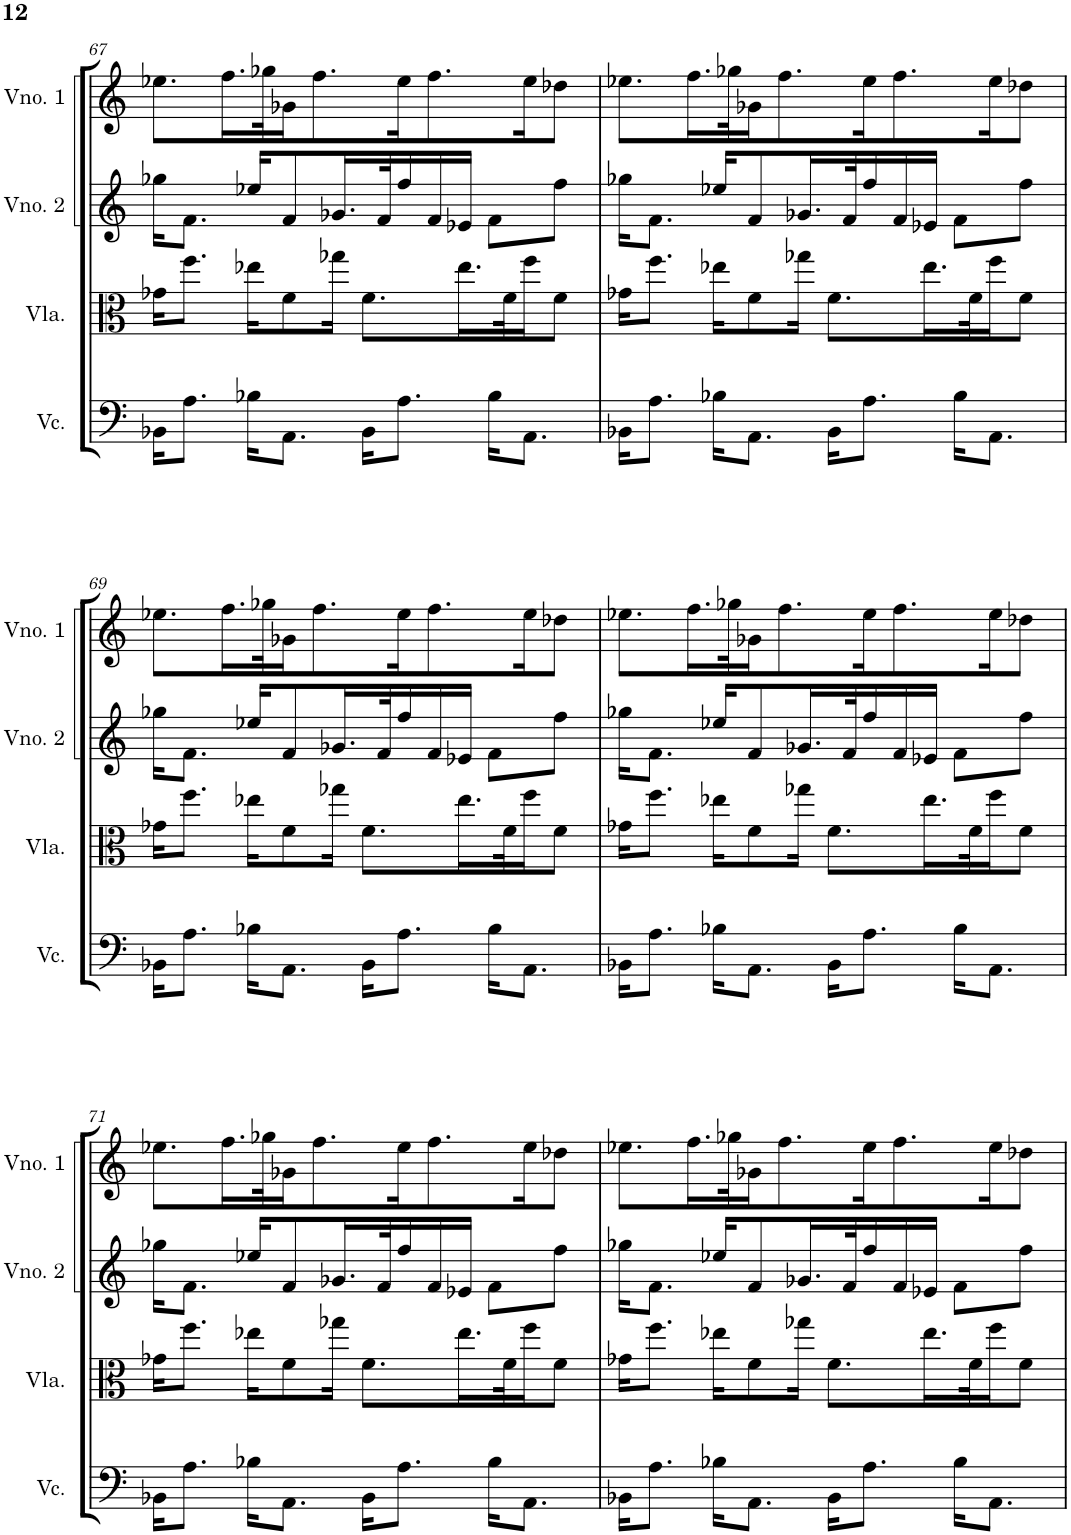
**kern	**kern	**kern	**kern
*part4	*part3	*part2	*part1
*staff4	*staff3	*staff2	*staff1
*I"Violoncelo	*I"Viola	*I"Violino 2	*I"Violino 1
*I'Vc.	*I'Vla.	*I'Vno. 2	*I'Vno. 1
!!LO:PB:g=z
*clefF4	*clefC3	*clefG2	*clefG2
*k[]	*k[]	*k[]	*k[]
*M4/4	*M4/4	*M4/4	*M4/4
=67	=67	=67	=67
16BB-X\KL	16g-X\KL	16gg-X\KL	8.ee-X\L
8.A\J	8.ff\J	8.f\J	.
.	.	.	16.ff\L
16B-X\KL	16ee-X\KL	16ee-X/KL	.
.	.	.	32gg-X\K
8.AA\J	8f\	8f/	16g-X\J
.	.	.	8.ff\
.	16gg-X\Jk	16.g-X/L	.
16BB-\KL	8.f\L	.	.
.	.	32f/K	.
8.A\J	.	16ff/	16ee-\K
.	.	16f/	8.ff\
.	16.ee-\L	16e-X/JJ	.
16B-\KL	.	8f\L	.
.	32f\K	.	.
8.AA\J	16ff\J	.	16ee-\K
.	8f\J	8ff\J	8dd-X\J
=68	=68	=68	=68
16BB-X\KL	16g-X\KL	16gg-X\KL	8.ee-X\L
8.A\J	8.ff\J	8.f\J	.
.	.	.	16.ff\L
16B-X\KL	16ee-X\KL	16ee-X/KL	.
.	.	.	32gg-X\K
8.AA\J	8f\	8f/	16g-X\J
.	.	.	8.ff\
.	16gg-X\Jk	16.g-X/L	.
16BB-\KL	8.f\L	.	.
.	.	32f/K	.
8.A\J	.	16ff/	16ee-\K
.	.	16f/	8.ff\
.	16.ee-\L	16e-X/JJ	.
16B-\KL	.	8f\L	.
.	32f\K	.	.
8.AA\J	16ff\J	.	16ee-\K
.	8f\J	8ff\J	8dd-X\J
!!LO:LB:g=z
=69	=69	=69	=69
16BB-X\KL	16g-X\KL	16gg-X\KL	8.ee-X\L
8.A\J	8.ff\J	8.f\J	.
.	.	.	16.ff\L
16B-X\KL	16ee-X\KL	16ee-X/KL	.
.	.	.	32gg-X\K
8.AA\J	8f\	8f/	16g-X\J
.	.	.	8.ff\
.	16gg-X\Jk	16.g-X/L	.
16BB-\KL	8.f\L	.	.
.	.	32f/K	.
8.A\J	.	16ff/	16ee-\K
.	.	16f/	8.ff\
.	16.ee-\L	16e-X/JJ	.
16B-\KL	.	8f\L	.
.	32f\K	.	.
8.AA\J	16ff\J	.	16ee-\K
.	8f\J	8ff\J	8dd-X\J
=70	=70	=70	=70
16BB-X\KL	16g-X\KL	16gg-X\KL	8.ee-X\L
8.A\J	8.ff\J	8.f\J	.
.	.	.	16.ff\L
16B-X\KL	16ee-X\KL	16ee-X/KL	.
.	.	.	32gg-X\K
8.AA\J	8f\	8f/	16g-X\J
.	.	.	8.ff\
.	16gg-X\Jk	16.g-X/L	.
16BB-\KL	8.f\L	.	.
.	.	32f/K	.
8.A\J	.	16ff/	16ee-\K
.	.	16f/	8.ff\
.	16.ee-\L	16e-X/JJ	.
16B-\KL	.	8f\L	.
.	32f\K	.	.
8.AA\J	16ff\J	.	16ee-\K
.	8f\J	8ff\J	8dd-X\J
!!LO:LB:g=z
=71	=71	=71	=71
16BB-X\KL	16g-X\KL	16gg-X\KL	8.ee-X\L
8.A\J	8.ff\J	8.f\J	.
.	.	.	16.ff\L
16B-X\KL	16ee-X\KL	16ee-X/KL	.
.	.	.	32gg-X\K
8.AA\J	8f\	8f/	16g-X\J
.	.	.	8.ff\
.	16gg-X\Jk	16.g-X/L	.
16BB-\KL	8.f\L	.	.
.	.	32f/K	.
8.A\J	.	16ff/	16ee-\K
.	.	16f/	8.ff\
.	16.ee-\L	16e-X/JJ	.
16B-\KL	.	8f\L	.
.	32f\K	.	.
8.AA\J	16ff\J	.	16ee-\K
.	8f\J	8ff\J	8dd-X\J
=72	=72	=72	=72
16BB-X\KL	16g-X\KL	16gg-X\KL	8.ee-X\L
8.A\J	8.ff\J	8.f\J	.
.	.	.	16.ff\L
16B-X\KL	16ee-X\KL	16ee-X/KL	.
.	.	.	32gg-X\K
8.AA\J	8f\	8f/	16g-X\J
.	.	.	8.ff\
.	16gg-X\Jk	16.g-X/L	.
16BB-\KL	8.f\L	.	.
.	.	32f/K	.
8.A\J	.	16ff/	16ee-\K
.	.	16f/	8.ff\
.	16.ee-\L	16e-X/JJ	.
16B-\KL	.	8f\L	.
.	32f\K	.	.
8.AA\J	16ff\J	.	16ee-\K
.	8f\J	8ff\J	8dd-X\J
=	=	=	=
*-	*-	*-	*-
